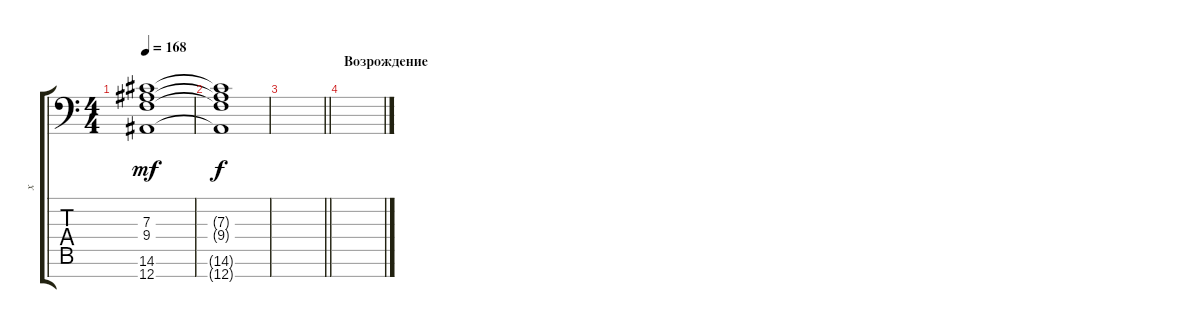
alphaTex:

\track ("х" "х") {instrument brightacousticpiano}
\staff {score tabs}
\tuning (Eb4 Bb3 Gb3 Db3 Ab2 Eb2 Bb1) {hide}
\ts (4 4)
\tempo 168
\clef f4
\ks c
(7.3 9.4 14.6 12.7).1{dy mf} |
(7.3{t} 9.4{t} 14.6{t} 12.7{t}).1{dy f} |
\barLineRight lightlight
|
\section ("" "Возрождение")
